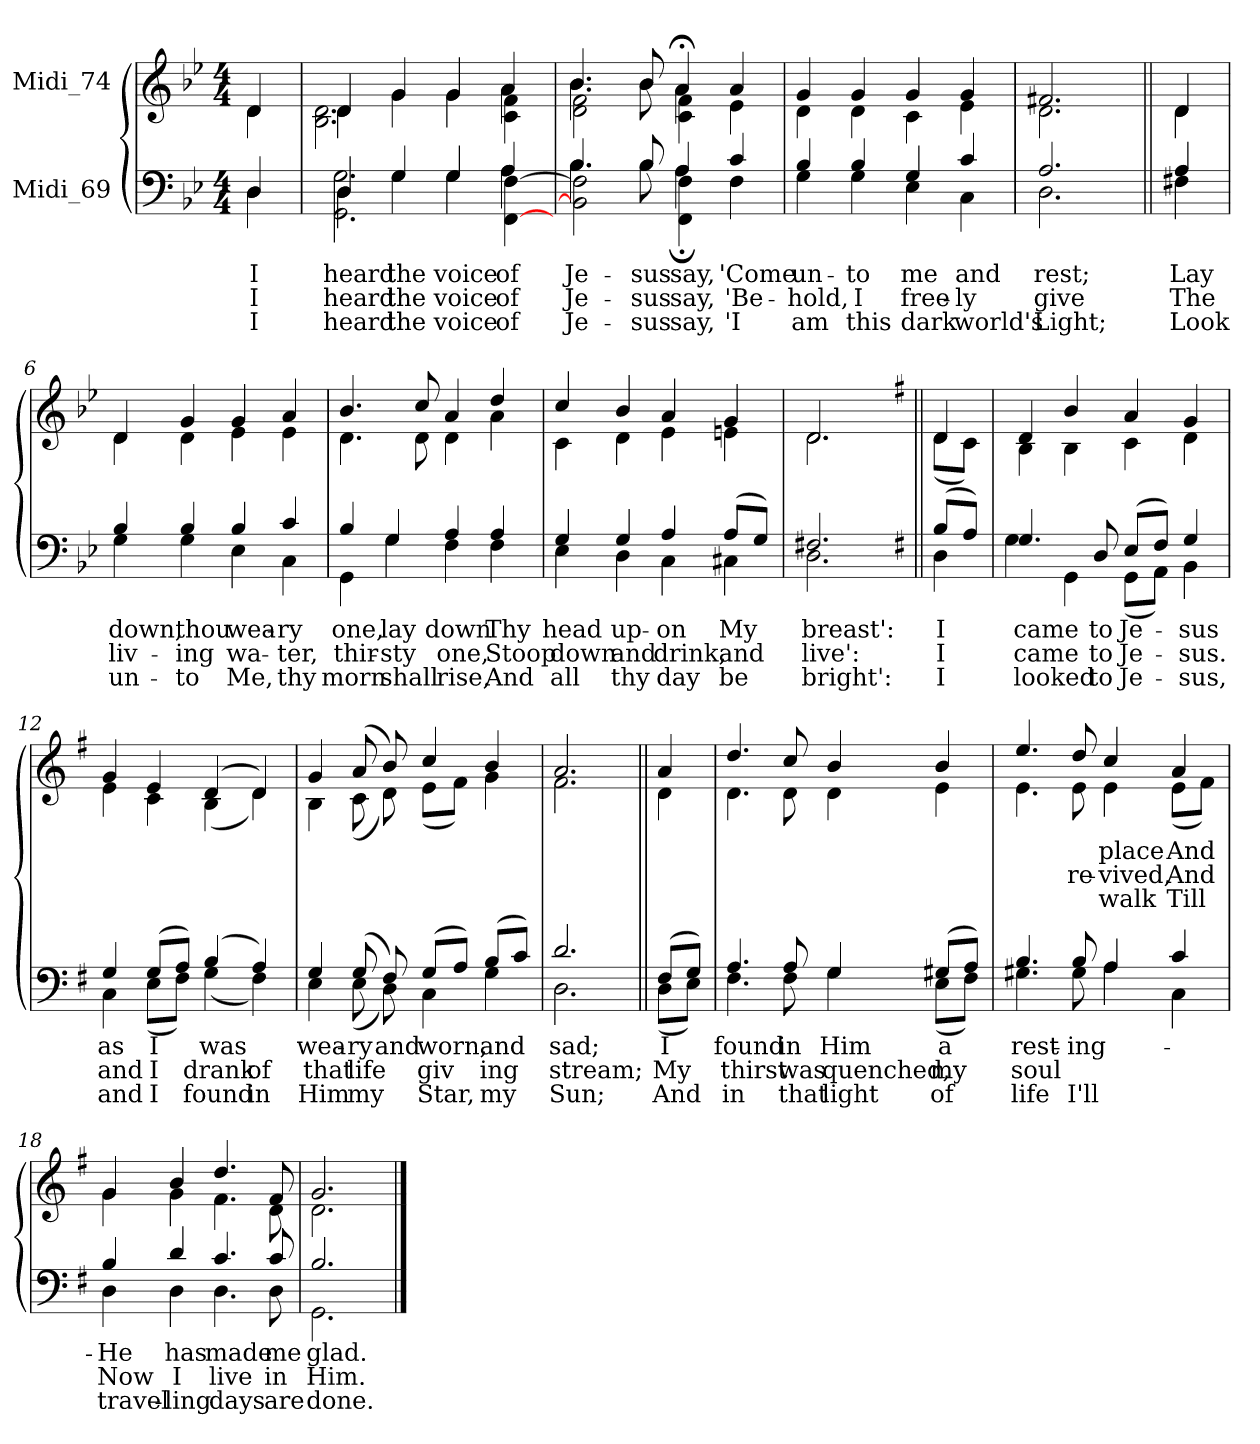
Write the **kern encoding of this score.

**kern	**text	**text	**text	**kern	**text	**text	**text
*part2	*part2	*part2	*part2	*part1	*part1	*part1	*part1
*staff2	*staff2	*staff2	*staff2	*staff1	*staff1	*staff1	*staff1
*I"Midi_69	*	*	*	*I"Midi_74	*	*	*
*clefF4	*	*	*	*clefG2	*	*	*
*k[b-e-]	*	*	*	*k[b-e-]	*	*	*
*B-:	*	*	*	*B-:	*	*	*
*M4/4	*	*	*	*M4/4	*	*	*
=	=	=	=	=	=	=	=
!	!	!	!	!LO:TX:a:t=Vox dilecti (D.C.M.)	!	!	!
!	!	!	!	!LO:TX:a:cj:t=John Bacchus Dykes\n(1823-76)	!	!	!
!	!	!	!	!LO:TX:a:cj:t=Horatio Bonar\n(1808-89)	!	!	!
!	!	!	!	!LO:TX:a:cj:t=I heard the voice of Jesus say	!	!	!
!	!LO:LY:a	!LO:LY:a	!LO:LY:a	!	!	!	!
*^	*	*	*	*^	*	*	*
*	*^	*	*	*	*	*^	*	*	*
4D/	4D\	4ryy	I	I	I	4d/	4d\	4ryy	.	.	.
=1	=1	=1	=1	=1	=1	=1	=1	=1	=1	=1	=1
!	!	!	!LO:LY:a	!LO:LY:a	!LO:LY:a	!	!	!	!	!	!
4D/	4D\	2.GG\ 2.G\	heard	heard	heard	4d/	4d\	2.B-\ 2.d\	.	.	.
!	!	!	!LO:LY:a	!LO:LY:a	!LO:LY:a	!	!	!	!	!	!
4G/	4G\	.	the	the	the	4g/	4g\	.	.	.	.
!	!	!	!LO:LY:a	!LO:LY:a	!LO:LY:a	!	!	!	!	!	!
4G/	4G\	.	voice	voice	voice	4g/	4g\	.	.	.	.
!	!	!	!LO:LY:a	!LO:LY:a	!LO:LY:a	!	!	!	!	!	!
4A/	4A\	[4FF\ [4F\	of	of	of	4a/	4a\	4c\ 4f\	.	.	.
=2	=2	=2	=2	=2	=2	=2	=2	=2	=2	=2	=2
!	!	!	!LO:LY:a	!LO:LY:a	!LO:LY:a	!	!	!	!	!	!
4.B-/	4.B-\	2BB-\] 2F\]	Je-	-Je-	-Je-	4.b-/	4.b-\	2d\ 2f\	.	.	.
!	!	!	!LO:LY:a	!LO:LY:a	!LO:LY:a	!	!	!	!	!	!
8B-/	8B-\	.	-sus	sus	sus	8b-/	8b-\	.	.	.	.
!	!	!	!LO:LY:a	!LO:LY:a	!LO:LY:a	!	!	!	!	!	!
4A/	4A;\	4FF\ 4F\	say,	say,	say,	4a;</	4a\	4c\ 4f\	.	.	.
!	!	!	!LO:LY:a	!LO:LY:a	!LO:LY:a	!	!	!	!	!	!
4c/	4F\	4ryy	'Come	'Be-	-'I	4a/	4e-\	4ryy	.	.	.
=3	=3	=3	=3	=3	=3	=3	=3	=3	=3	=3	=3
!	!	!	!LO:LY:a	!LO:LY:a	!LO:LY:a	!	!	!	!	!	!
4B-/	4G\	1ryy	un-	-hold,	am	4g/	4d\	1ryy	.	.	.
!	!	!	!LO:LY:a	!LO:LY:a	!LO:LY:a	!	!	!	!	!	!
4B-/	4G\	.	to	I	this	4g/	4d\	.	.	.	.
!	!	!	!LO:LY:a	!LO:LY:a	!LO:LY:a	!	!	!	!	!	!
4G/	4E-\	.	me	free-	-dark	4g/	4c\	.	.	.	.
!	!	!	!LO:LY:a	!LO:LY:a	!LO:LY:a	!	!	!	!	!	!
4c/	4C\	.	and	ly	world's	4g/	4e-\	.	.	.	.
=4	=4	=4	=4	=4	=4	=4	=4	=4	=4	=4	=4
!	!	!	!LO:LY:a	!LO:LY:a	!LO:LY:a	!	!	!	!	!	!
2.A/	2.D\	2.ryy	rest;	give	Light;	2.f#X/	2.d\	2.ryy	.	.	.
!!LO:LB:g=z
=5||	=5||	=5||	=5||	=5||	=5||	=5||	=5||	=5||	=5||	=5||	=5||
!	!	!	!LO:LY:a	!LO:LY:a	!LO:LY:a	!	!	!	!	!	!
*	*v	*v	*	*	*	*	*	*	*	*	*
*	*	*	*	*	*	*v	*v	*	*	*
4A/	4F#X\	Lay	The	Look	4d/	4d\	.	.	.
=6	=6	=6	=6	=6	=6	=6	=6	=6	=6
!	!	!LO:LY:a	!LO:LY:a	!LO:LY:a	!	!	!	!	!
4B-/	4G\	down,	liv-	-un-	4d/	4d\	.	.	.
!	!	!LO:LY:a	!LO:LY:a	!LO:LY:a	!	!	!	!	!
4B-/	4G\	-thou	ing	to	4g/	4d\	.	.	.
!	!	!LO:LY:a	!LO:LY:a	!LO:LY:a	!	!	!	!	!
4B-/	4E-\	wea-	-wa-	-Me,	4g/	4e-\	.	.	.
!	!	!LO:LY:a	!LO:LY:a	!LO:LY:a	!	!	!	!	!
4c/	4C\	ry	ter,	thy	4a/	4e-\	.	.	.
=7	=7	=7	=7	=7	=7	=7	=7	=7	=7
!	!	!LO:LY:a	!LO:LY:a	!LO:LY:a	!	!	!	!	!
4B-/	4GG\	one,	thir-	-morn	4.b-/	4.d\	.	.	.
!	!	!LO:LY:a	!LO:LY:a	!LO:LY:a	!	!	!	!	!
4G/	4G\	lay	sty	shall	.	.	.	.	.
.	.	.	.	.	8cc/	8d\	.	.	.
!	!	!LO:LY:a	!LO:LY:a	!LO:LY:a	!	!	!	!	!
4A/	4F\	down	one,	rise,	4a/	4d\	.	.	.
!	!	!LO:LY:a	!LO:LY:a	!LO:LY:a	!	!	!	!	!
4A/	4F\	Thy	Stoop	And	4dd/	4a\	.	.	.
=8	=8	=8	=8	=8	=8	=8	=8	=8	=8
!	!	!LO:LY:a	!LO:LY:a	!LO:LY:a	!	!	!	!	!
4G/	4E-\	head	down	all	4cc/	4c\	.	.	.
!	!	!LO:LY:a	!LO:LY:a	!LO:LY:a	!	!	!	!	!
4G/	4D\	up-	-and	thy	4b-/	4d\	.	.	.
!	!	!LO:LY:a	!LO:LY:a	!LO:LY:a	!	!	!	!	!
4A/	4C\	on	drink,	day	4a/	4e-\	.	.	.
!	!	!LO:LY:a	!LO:LY:a	!LO:LY:a	!	!	!	!	!
(>8A/L	4C#X\	My	and	be	4g/	4en\	.	.	.
8G/J)	.	.	.	.	.	.	.	.	.
=9	=9	=9	=9	=9	=9	=9	=9	=9	=9
!	!	!LO:LY:a	!LO:LY:a	!LO:LY:a	!	!	!	!	!
2.F#X/	2.D\	breast':	live':	bright':	2.d/	2.d\	.	.	.
*k[f#]	*	*	*	*	*k[f#]	*	*	*	*
*G:	*	*	*	*	*G:	*	*	*	*
!!LO:LB:g=z	!!
=10||	=10||	=10||	=10||	=10||	=10||	=10||	=10||	=10||	=10||
!	!	!LO:LY:a	!LO:LY:a	!LO:LY:a	!	!	!	!	!
(>8BL	4D\	I	I	I	4d/	(<8dL	.	.	.
8AJ)	.	.	.	.	.	8cJ)	.	.	.
=11	=11	=11	=11	=11	=11	=11	=11	=11	=11
!	!	!LO:LY:a	!LO:LY:a	!LO:LY:a	!	!	!	!	!
4.G/	4G\	came	came	looked	4d/	4B\	.	.	.
.	4GG\	.	.	.	4b/	4B\	.	.	.
!	!	!LO:LY:a	!LO:LY:a	!LO:LY:a	!	!	!	!	!
8D/	.	to	to	to	.	.	.	.	.
!	!	!LO:LY:a	!LO:LY:a	!LO:LY:a	!	!	!	!	!
(>8E/L	(<8GG\L	Je-	Je-	Je-	4a/	4c\	.	.	.
8F#/J)	8AA\J)	.	.	.	.	.	.	.	.
!	!	!LO:LY:a	!LO:LY:a	!LO:LY:a	!	!	!	!	!
4G/	4BB\	sus	sus.	sus,	4g/	4d\	.	.	.
=12	=12	=12	=12	=12	=12	=12	=12	=12	=12
!	!	!LO:LY:a	!LO:LY:a	!LO:LY:a	!	!	!	!	!
4G/	4C\	as	and	and	4g/	4e\	.	.	.
!	!	!LO:LY:a	!LO:LY:a	!LO:LY:a	!	!	!	!	!
(>8G/L	(<8EL	I	I	I	4e/	4c\	.	.	.
8A/J)	8F#J)	.	.	.	.	.	.	.	.
!	!	!LO:LY:a	!LO:LY:a	!LO:LY:a	!	!	!	!	!
(>4B/	(<4G\	was	drank	found	(>4d/	(<4B\	.	.	.
!	!	!	!LO:LY:a	!LO:LY:a	!	!	!	!	!
4A/)	4F#\)	.	of	in	4d/)	4d\)	.	.	.
=13	=13	=13	=13	=13	=13	=13	=13	=13	=13
!	!	!LO:LY:a	!LO:LY:a	!LO:LY:a	!	!	!	!	!
4G/	4E\	wea-	-that	Him	4g/	4B\	.	.	.
!	!	!LO:LY:a	!LO:LY:a	!LO:LY:a	!	!	!	!	!
(>8G/	(<8E\	ry	life	my	(>8a/	(<8c\	.	.	.
!	!	!LO:LY:a	!	!	!	!	!	!	!
8F#/)	8D\)	and	.	.	8b/)	8d\)	.	.	.
!	!	!LO:LY:a	!LO:LY:a	!LO:LY:a	!	!	!	!	!
(>8G/L	4C\	worn,	giv	Star,	4cc/	(<8e\L	.	.	.
8A/J)	.	.	.	.	.	8f#\J)	.	.	.
!	!	!LO:LY:a	!LO:LY:a	!LO:LY:a	!	!	!	!	!
(>8B/L	4G\	and	ing	my	4b/	4g\	.	.	.
8c/J)	.	.	.	.	.	.	.	.	.
=14	=14	=14	=14	=14	=14	=14	=14	=14	=14
!	!	!LO:LY:a	!LO:LY:a	!LO:LY:a	!	!	!	!	!
2.d/	2.D\	sad;	stream;	Sun;	2.a/	2.f#\	.	.	.
!!LO:LB:g=z	!!
=15||	=15||	=15||	=15||	=15||	=15||	=15||	=15||	=15||	=15||
!	!	!LO:LY:a	!LO:LY:a	!LO:LY:a	!	!	!	!	!
(>8F#/L	(<8D\L	I	My	And	4a/	4d\	.	.	.
8G/J)	8E\J)	.	.	.	.	.	.	.	.
=16	=16	=16	=16	=16	=16	=16	=16	=16	=16
!	!	!LO:LY:a	!LO:LY:a	!LO:LY:a	!	!	!	!	!
4.A/	4.F#\	found	thirst	in	4.dd/	4.d\	.	.	.
!	!	!LO:LY:a	!LO:LY:a	!LO:LY:a	!	!	!	!	!
8A/	8F#\	in	was	that	8cc/	8d\	.	.	.
!	!	!LO:LY:a	!LO:LY:a	!LO:LY:a	!	!	!	!	!
4G/	4G\	Him	quenched,	light	4b/	4d\	.	.	.
!	!	!LO:LY:a	!LO:LY:a	!LO:LY:a	!	!	!	!	!
(>8G#X/L	(<8E\L	a	my	of	4b/	4e\	.	.	.
8A/J)	8F#\J)	.	.	.	.	.	.	.	.
=17	=17	=17	=17	=17	=17	=17	=17	=17	=17
!	!	!LO:LY:a	!LO:LY:a	!LO:LY:a	!	!	!	!	!
4.B/	4.G#X\	rest-	-soul	life	4.ee/	4.e\	.	.	.
!	!	!LO:LY:a	!	!LO:LY:a	!	!	!	!LO:LY:b	!
8B/	8G#\	ing-	.	I'll	8dd/	8e\	.	re-	.
!	!	!	!	!	!	!	!LO:LY:b	!LO:LY:b	!LO:LY:b
4A/	4A\	.	.	.	4cc/	4e\	-place	vived,	walk
!	!	!	!	!	!	!	!LO:LY:b	!LO:LY:b	!LO:LY:b
4c/	4C\	.	.	.	4a/	(<8e\L	And	And	Till
.	.	.	.	.	.	8f#\J)	.	.	.
=18	=18	=18	=18	=18	=18	=18	=18	=18	=18
!	!	!LO:LY:a	!LO:LY:a	!LO:LY:a	!	!	!	!	!
4B/	4D\	He	Now	travel-	4g/	4g\	.	.	.
!	!	!LO:LY:a	!LO:LY:a	!LO:LY:a	!	!	!	!	!
4d/	4D\	-has	I	ling	4b/	4g\	.	.	.
!	!	!LO:LY:a	!LO:LY:a	!LO:LY:a	!	!	!	!	!
4.c/	4.D\	made	live	days	4.dd/	4.f#\	.	.	.
!	!	!LO:LY:a	!LO:LY:a	!LO:LY:a	!	!	!	!	!
8c/	8D\	me	in	are	8f#/	8d\	.	.	.
=19	=19	=19	=19	=19	=19	=19	=19	=19	=19
!	!	!LO:LY:a	!LO:LY:a	!LO:LY:a	!	!	!	!	!
2.B/	2.GG\	glad.	Him.	done.	2.g/	2.d\	.	.	.
*v	*v	*	*	*	*	*	*	*	*
*	*	*	*	*v	*v	*	*	*
==	==	==	==	==	==	==	==
*-	*-	*-	*-	*-	*-	*-	*-
